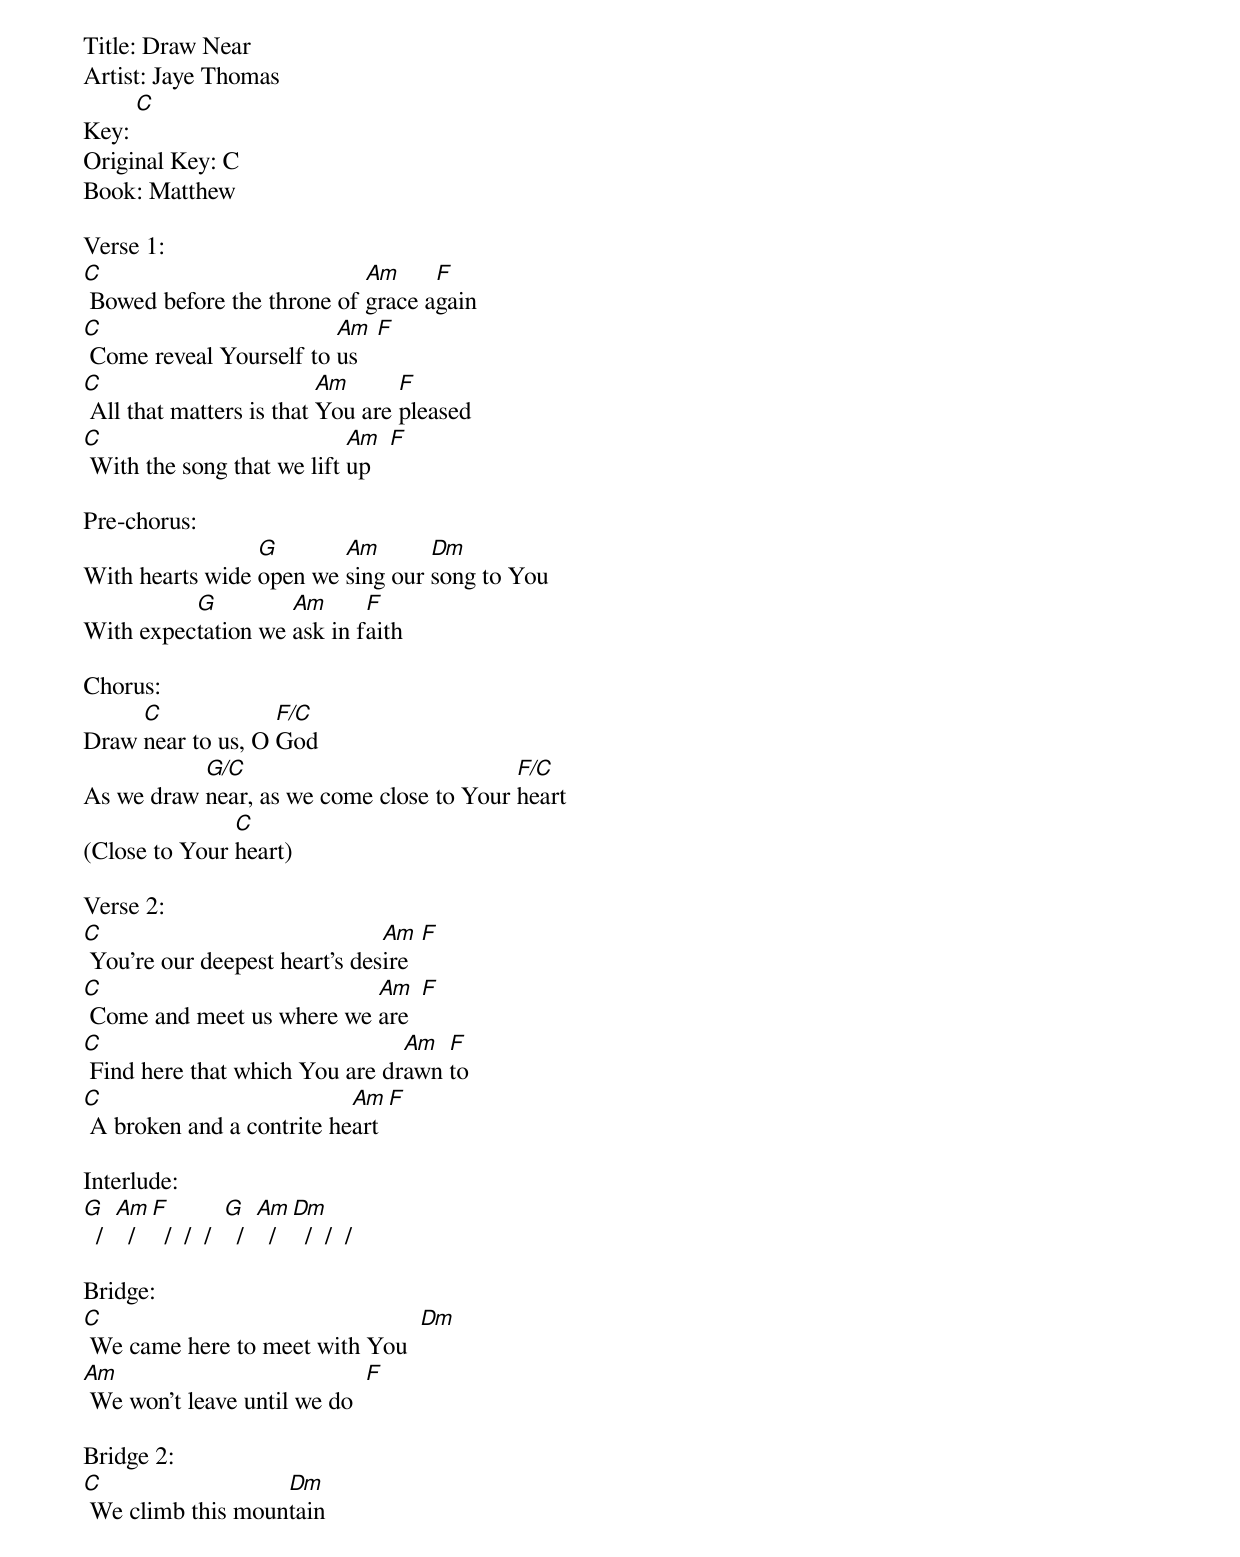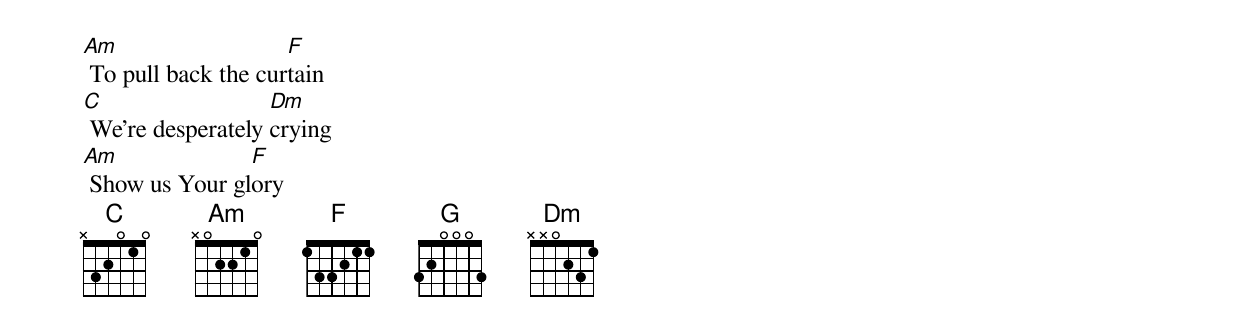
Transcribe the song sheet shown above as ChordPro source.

Title: Draw Near
Artist: Jaye Thomas
Key: [C]
Original Key: C
Book: Matthew

Verse 1:
[C] Bowed before the throne of [Am]grace a[F]gain
[C] Come reveal Yourself to [Am]us   [F]
[C] All that matters is that [Am]You are [F]pleased
[C] With the song that we lift [Am]up   [F]

Pre-chorus:
With hearts wide [G]open we [Am]sing our [Dm]song to You
With expec[G]tation we [Am]ask in f[F]aith

Chorus:
Draw [C]near to us, O [F/C]God
As we draw [G/C]near, as we come close to Your [F/C]heart
(Close to Your [C]heart)

Verse 2:
[C] You’re our deepest heart’s des[Am]ire  [F]
[C] Come and meet us where we [Am]are  [F]
[C] Find here that which You are dr[Am]awn [F]to
[C] A broken and a contrite he[Am]art [F]

Interlude:
[G]  /  [Am]  /  [F]  /  /  /  [G]  /  [Am]  /  [Dm]  /  /  /

Bridge:
[C] We came here to meet with You  [Dm]
[Am] We won’t leave until we do  [F]

Bridge 2:
[C] We climb this moun[Dm]tain
[Am] To pull back the cur[F]tain
[C] We’re desperately [Dm]crying
[Am] Show us Your gl[F]ory
